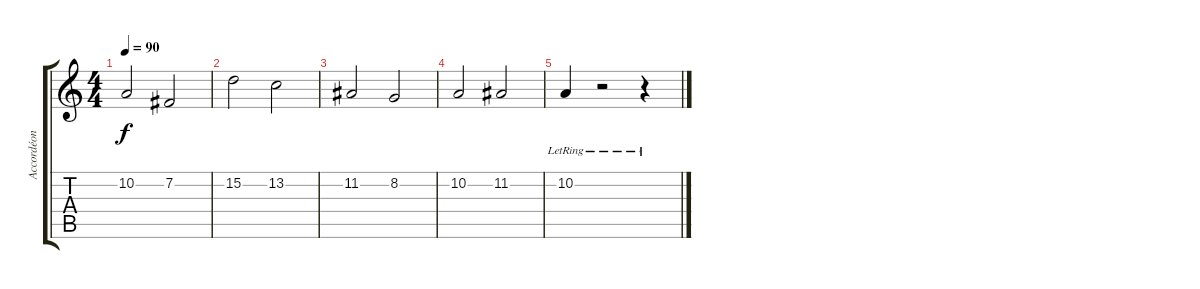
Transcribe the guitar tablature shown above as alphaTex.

\track ("Accordéon" "Accordéon") {instrument tangoaccordion}
\staff {score tabs}
\tuning (E4 B3 G3 D3 A2 E2) {hide}
\ts (4 4)
\tempo 90
\clef g2
\ks c
10.2.2{dy f} 7.2.2 |
15.2.2 13.2.2 |
11.2.2 8.2.2 |
10.2.2 11.2.2 |
10.2{lr}.4 r.2 r.4
